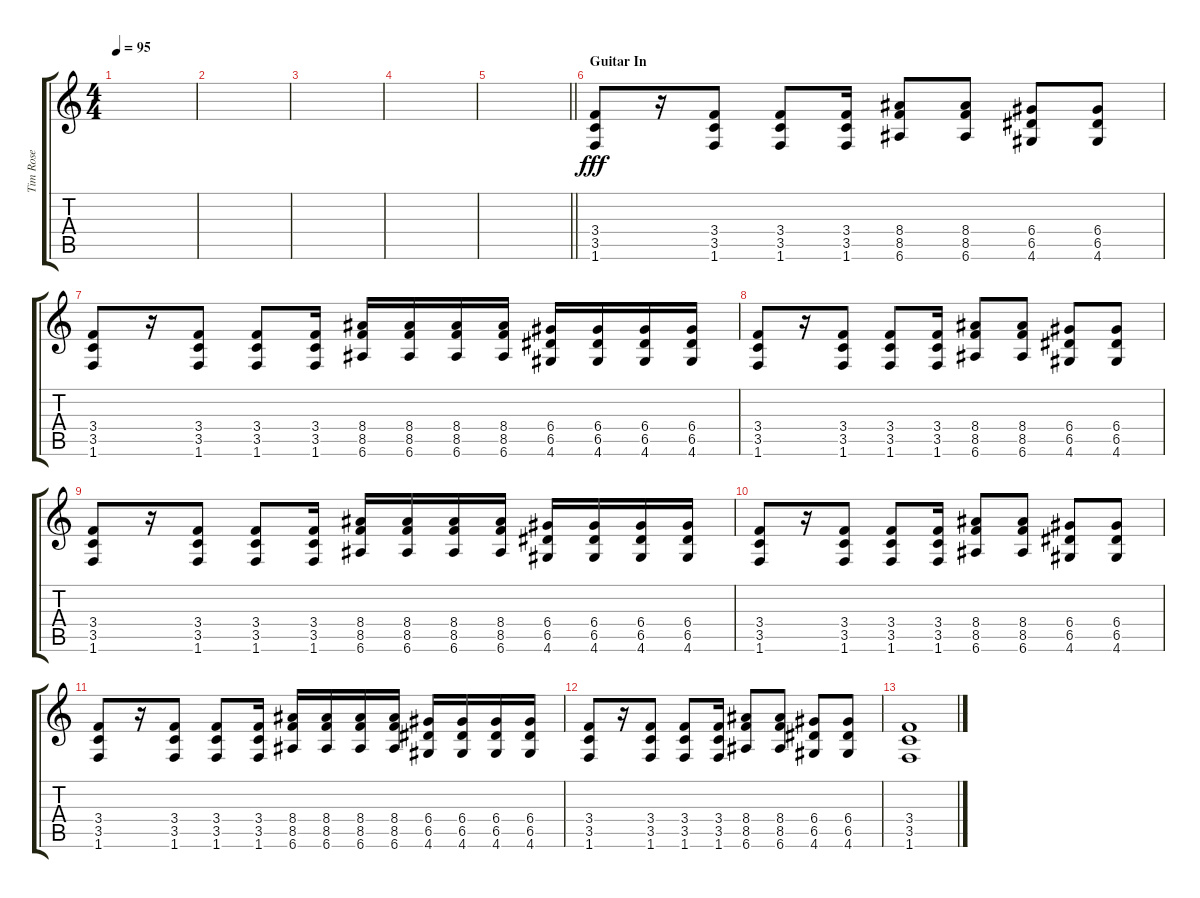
\track ("Tim Rose" "Tim Rose") {instrument distortionguitar}
\staff {score tabs}
\tuning (E4 B3 G3 D3 A2 E2) {hide}
\ts (4 4)
\tempo 95
\clef g2
\ks c
|
|
|
|
\barLineRight lightlight
|
\section ("" "Guitar In")
(3.4 3.5 1.6).8{dy fff} r.16 (3.4 3.5 1.6).8 (3.4 3.5 1.6).8 (3.4 3.5 1.6).16 (8.4 8.5 6.6).8 (8.4 8.5 6.6).8 (6.4 6.5 4.6).8 (6.4 6.5 4.6).8 |
(3.4 3.5 1.6).8 r.16 (3.4 3.5 1.6).8 (3.4 3.5 1.6).8 (3.4 3.5 1.6).16 (8.4 8.5 6.6).16 (8.4 8.5 6.6).16 (8.4 8.5 6.6).16 (8.4 8.5 6.6).16 (6.4 6.5 4.6).16 (6.4 6.5 4.6).16 (6.4 6.5 4.6).16 (6.4 6.5 4.6).16 |
(3.4 3.5 1.6).8 r.16 (3.4 3.5 1.6).8 (3.4 3.5 1.6).8 (3.4 3.5 1.6).16 (8.4 8.5 6.6).8 (8.4 8.5 6.6).8 (6.4 6.5 4.6).8 (6.4 6.5 4.6).8 |
(3.4 3.5 1.6).8 r.16 (3.4 3.5 1.6).8 (3.4 3.5 1.6).8 (3.4 3.5 1.6).16 (8.4 8.5 6.6).16 (8.4 8.5 6.6).16 (8.4 8.5 6.6).16 (8.4 8.5 6.6).16 (6.4 6.5 4.6).16 (6.4 6.5 4.6).16 (6.4 6.5 4.6).16 (6.4 6.5 4.6).16 |
(3.4 3.5 1.6).8 r.16 (3.4 3.5 1.6).8 (3.4 3.5 1.6).8 (3.4 3.5 1.6).16 (8.4 8.5 6.6).8 (8.4 8.5 6.6).8 (6.4 6.5 4.6).8 (6.4 6.5 4.6).8 |
(3.4 3.5 1.6).8 r.16 (3.4 3.5 1.6).8 (3.4 3.5 1.6).8 (3.4 3.5 1.6).16 (8.4 8.5 6.6).16 (8.4 8.5 6.6).16 (8.4 8.5 6.6).16 (8.4 8.5 6.6).16 (6.4 6.5 4.6).16 (6.4 6.5 4.6).16 (6.4 6.5 4.6).16 (6.4 6.5 4.6).16 |
(3.4 3.5 1.6).8 r.16 (3.4 3.5 1.6).8 (3.4 3.5 1.6).8 (3.4 3.5 1.6).16 (8.4 8.5 6.6).8 (8.4 8.5 6.6).8 (6.4 6.5 4.6).8 (6.4 6.5 4.6).8 |
(3.4 3.5 1.6).1
